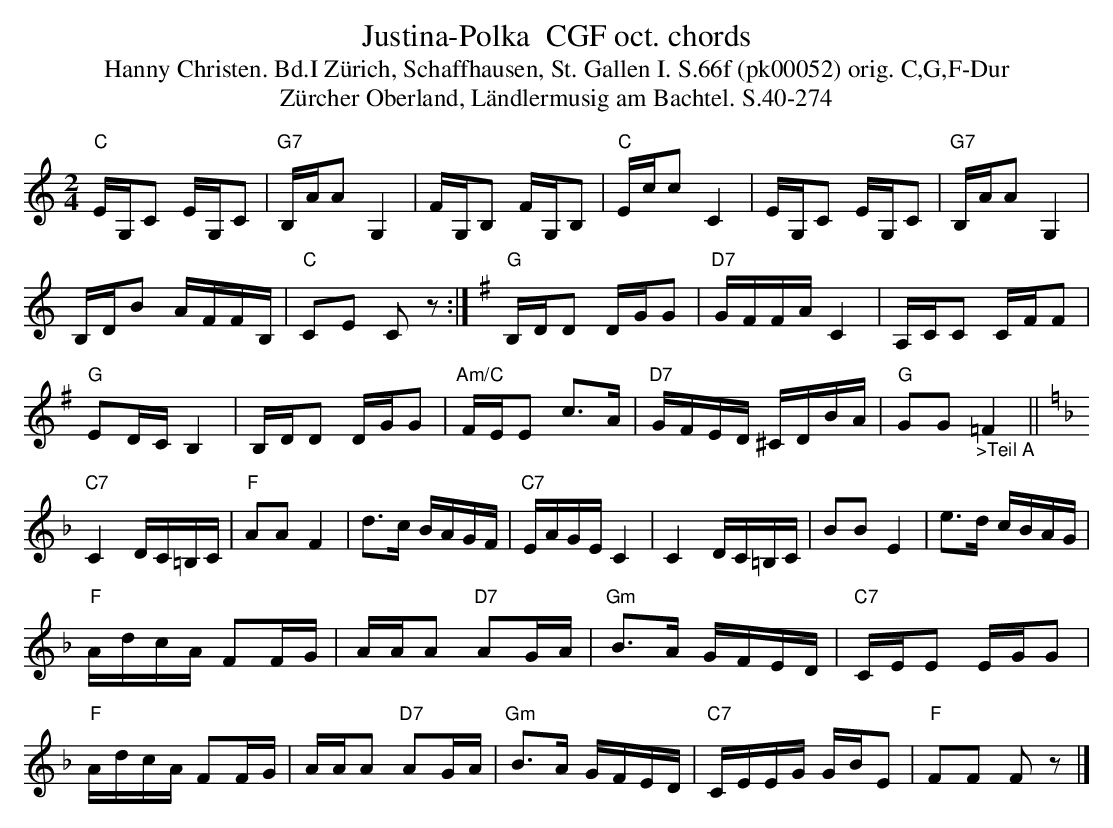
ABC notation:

X:1
T:Justina-Polka  CGF oct. chords
T:Hanny Christen. Bd.I Zürich, Schaffhausen, St. Gallen I. S.66f (pk00052) orig. C,G,F-Dur
T:Z\"urcher Oberland, L\"andlermusig am Bachtel. S.40-274
M:2/4
L:1/16
K:Cmaj%%MIDI gchordon
"C"EG,C2 EG,C2 | "G7"B,AA2G,4 | FG,B,2 FG,B,2 | "C"Ecc2C4 | EG,C2 EG,C2 | "G7"B,AA2G,4 |
B,DB2 AFFB, | "C"C2E2 C2z2 :| [K:Gmaj] "G"B,DD2 DGG2 | "D7"GFFA C4 | A,CC2 CFF2 |
"G"E2DCB,4 | B,DD2 DGG2 | "Am/C"FEE2 c3A | "D7"GFED ^CDBA | "G"G2G2 "_>Teil A"=F4 || [K:Fmaj]
"C7"C4 DC=B,C | "F"A2A2F4 | d3c BAGF | "C7"EAGEC4 | C4 DC=B,C | B2B2E4 | e3d cBAG |
"F"AdcA F2FG | AAA2 "D7"A2GA | "Gm"B3A GFED | "C7"CEE2 EGG2 |
"F"AdcA F2FG | AAA2 "D7"A2GA | "Gm"B3A GFED | "C7"CEEG GBE2 | "F"F2F2 F2z2 |]
